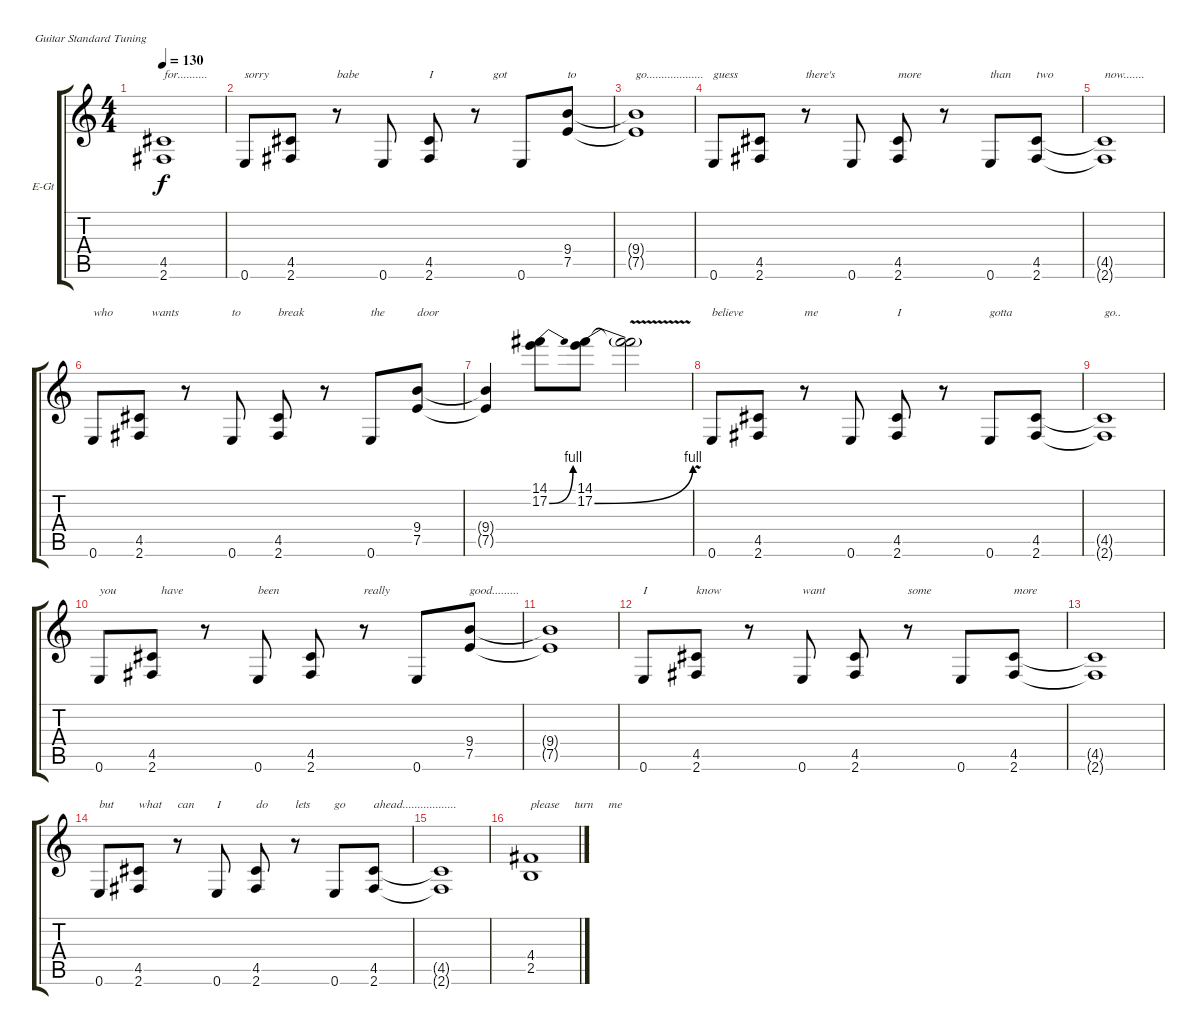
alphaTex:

\defaultSystemsLayout 4
\bracketExtendMode groupsimilarinstruments
\firstSystemTrackNameOrientation horizontal
\otherSystemsTrackNameOrientation horizontal
\track ("Wolf Hoffmann" "E-Gt") {instrument distortionguitar}
\staff {score tabs}
\tuning (E4 B3 G3 D3 A2 E2)
\ts (4 4)
\tempo 130
\clef g2
\ks c
(4.5{t} 2.6{t}).1{txt "for.........." dy f} |
0.6.8{txt "sorry"} (4.5 2.6).8 r.8{txt "babe"} 0.6.8 (4.5 2.6).8{txt "I"} r.8{txt "      got"} 0.6.8 (9.4 7.5).8{txt "to"} |
(9.4{t} 7.5{t}).1{txt "go..................."} |
0.6.8{txt "guess"} (4.5 2.6).8 r.8{txt "there's"} 0.6.8 (4.5 2.6).8{txt "more"} r.8 0.6.8{txt "than"} (4.5 2.6).8{txt "two"} |
(4.5{t} 2.6{t}).1{txt "now......."} |
0.6.8{txt "who"} (4.5 2.6).8{txt "    wants"} r.8 0.6.8{txt "to"} (4.5 2.6).8{txt "break"} r.8 0.6.8{txt "the"} (9.4 7.5).8{txt "door"} |
(7.5{t} 9.4{t}).4 (17.2{be (bend 0 0 15 4)} 14.1).8 (17.2{be (bend 0 0 15 4)} 14.1).8 (17.2{v t} 14.1{t}).2 |
0.6.8{txt "believe"} (4.5 2.6).8 r.8{txt "me"} 0.6.8 (4.5 2.6).8{txt "I"} r.8 0.6.8{txt "gotta"} (4.5 2.6).8 |
(4.5{t} 2.6{t}).1{txt "go.."} |
0.6.8{txt "you"} (4.5 2.6).8{txt "   have"} r.8 0.6.8{txt "been"} (4.5 2.6).8 r.8{txt "really"} 0.6.8 (9.4 7.5).8{txt "good........."} |
(9.4{t} 7.5{t}).1 |
0.6.8{txt "I"} (4.5 2.6).8{txt "know"} r.8 0.6.8{txt "want"} (4.5 2.6).8 r.8{txt "some"} 0.6.8 (4.5 2.6).8{txt "more"} |
(4.5{t} 2.6{t}).1 |
0.6.8{txt "but"} (4.5 2.6).8{txt "what"} r.8{txt "can"} 0.6.8{txt "I"} (4.5 2.6).8{txt "do"} r.8{txt "lets"} 0.6.8{txt "go"} (4.5 2.6).8{txt "ahead.................."} |
(4.5{t} 2.6{t}).1 |
(4.4 2.5).1{txt "please     turn     me"}
